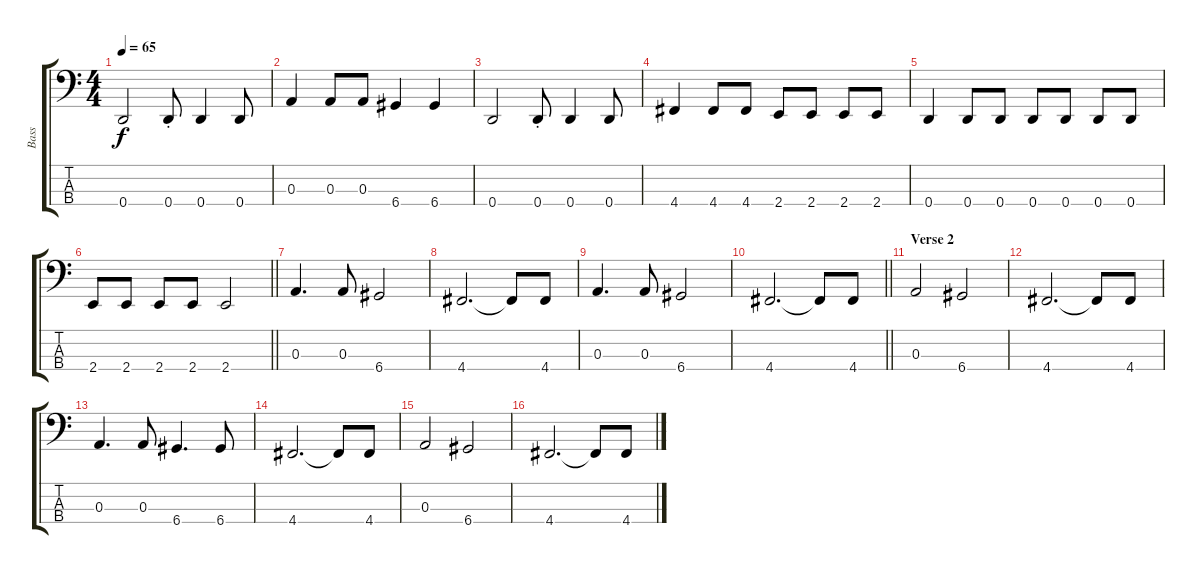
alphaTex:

\track ("Bass" "Bass") {instrument electricbassfinger}
\staff {score tabs}
\tuning (G2 D2 A1 D1) {hide}
\ts (4 4)
\tempo 65
\clef f4
\ks c
0.4.2{dy f} 0.4{st}.8 0.4.4 0.4.8 |
0.3.4 0.3.8 0.3.8 6.4.4 6.4.4 |
0.4.2 0.4{st}.8 0.4.4 0.4.8 |
4.4.4 4.4.8 4.4.8 2.4.8 2.4.8 2.4.8 2.4.8 |
0.4.4 0.4.8 0.4.8 0.4.8 0.4.8 0.4.8 0.4.8 |
\barLineRight lightlight
2.4.8 2.4.8 2.4.8 2.4.8 2.4.2 |
\section ("" "")
0.3.4{d} 0.3.8 6.4.2 |
4.4.2{d} 4.4{t}.8 4.4.8 |
0.3.4{d} 0.3.8 6.4.2 |
\barLineRight lightlight
4.4.2{d} 4.4{t}.8 4.4.8 |
\section ("" "Verse 2")
0.3.2 6.4.2 |
4.4.2{d} 4.4{t}.8 4.4.8 |
0.3.4{d} 0.3.8 6.4.4{d} 6.4.8 |
4.4.2{d} 4.4{t}.8 4.4.8 |
0.3.2 6.4.2 |
4.4.2{d} 4.4{t}.8 4.4.8
